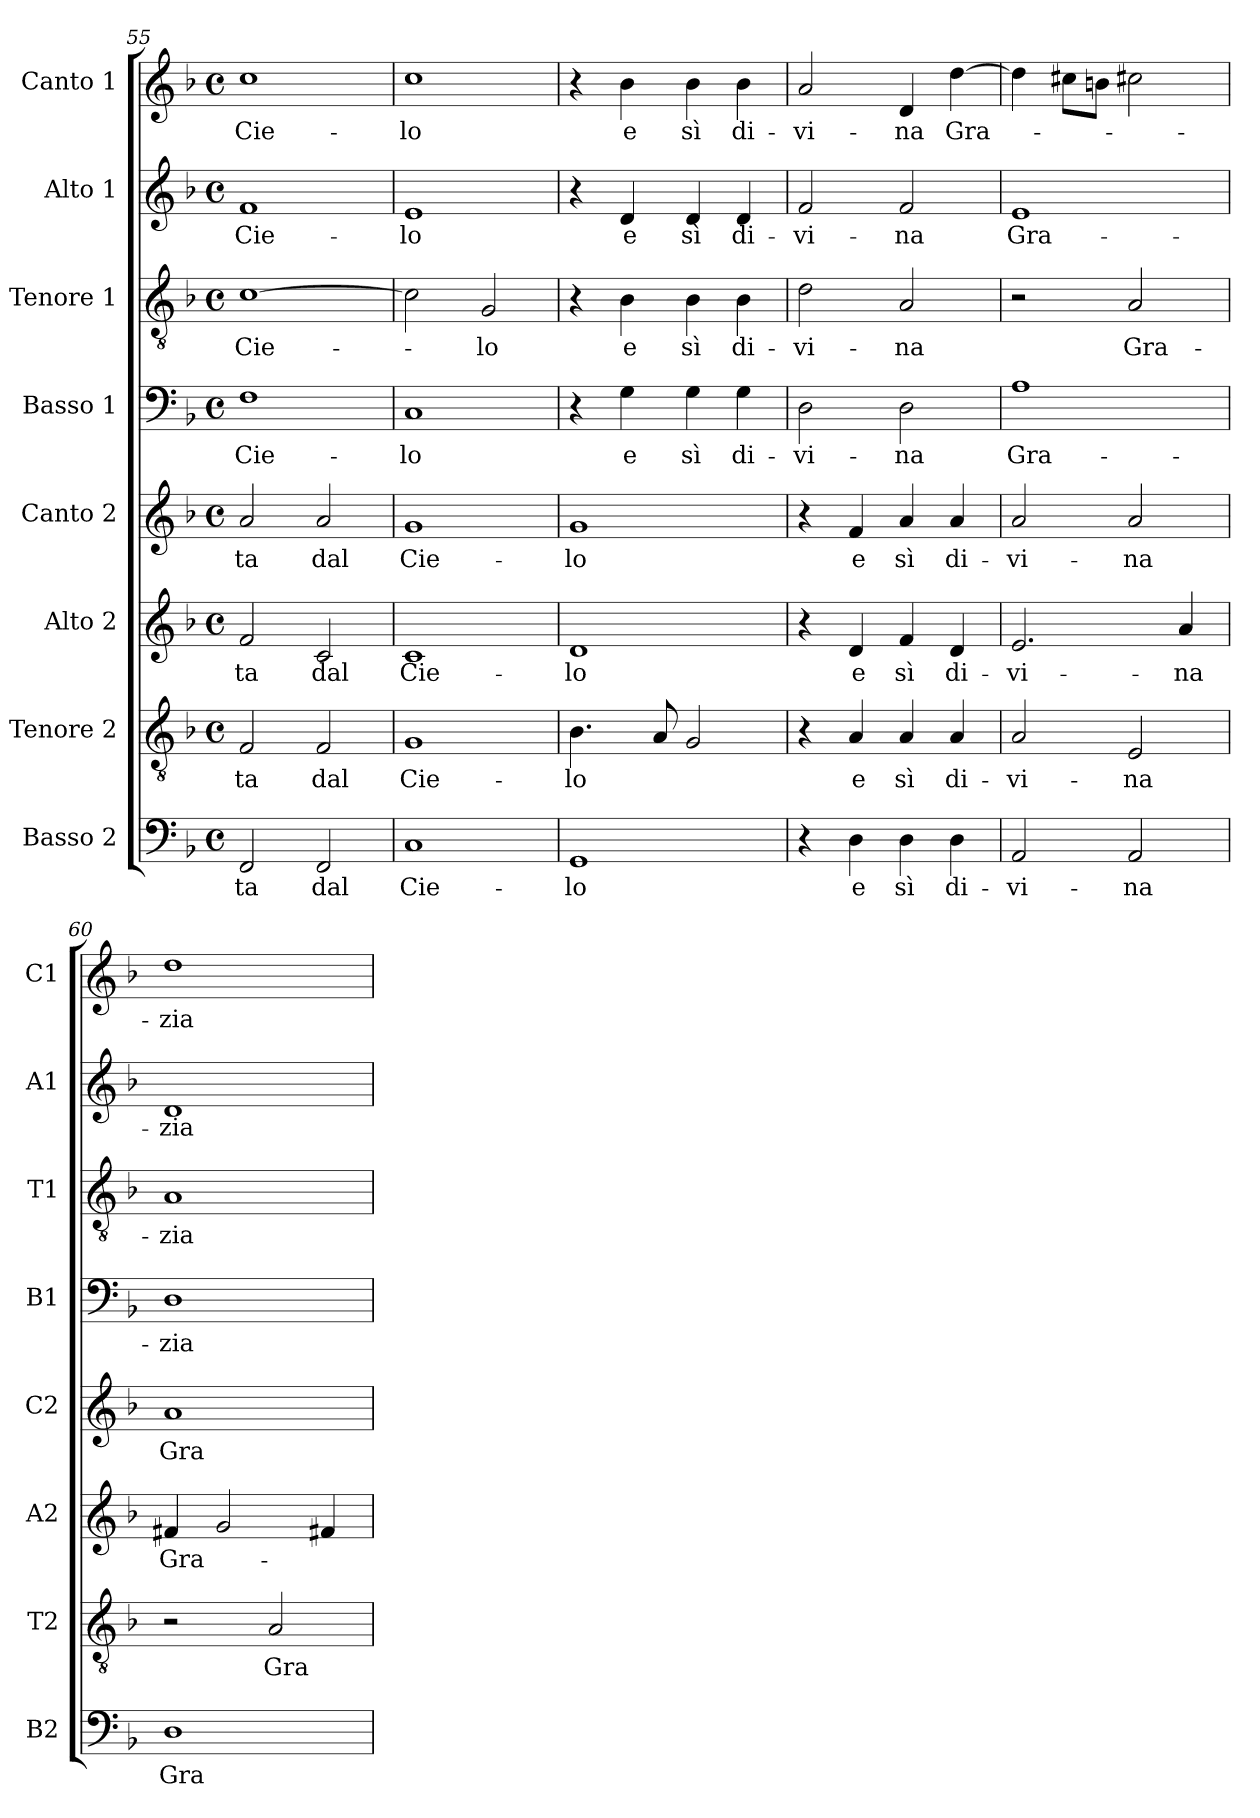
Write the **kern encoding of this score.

**kern	**text	**kern	**text	**kern	**text	**kern	**text	**kern	**text	**kern	**text	**kern	**text	**kern	**text
*part8	*part8	*part7	*part7	*part6	*part6	*part5	*part5	*part4	*part4	*part3	*part3	*part2	*part2	*part1	*part1
*staff8	*staff8	*staff7	*staff7	*staff6	*staff6	*staff5	*staff5	*staff4	*staff4	*staff3	*staff3	*staff2	*staff2	*staff1	*staff1
*I"Basso 2	*	*I"Tenore 2	*	*I"Alto 2	*	*I"Canto 2	*	*I"Basso 1	*	*I"Tenore 1	*	*I"Alto 1	*	*I"Canto 1	*
*I'B2	*	*I'T2	*	*I'A2	*	*I'C2	*	*I'B1	*	*I'T1	*	*I'A1	*	*I'C1	*
*clefF4	*	*clefGv2	*	*clefG2	*	*clefG2	*	*clefF4	*	*clefGv2	*	*clefG2	*	*clefG2	*
*k[b-]	*	*k[b-]	*	*k[b-]	*	*k[b-]	*	*k[b-]	*	*k[b-]	*	*k[b-]	*	*k[b-]	*
*F:	*	*F:	*	*F:	*	*F:	*	*F:	*	*F:	*	*F:	*	*F:	*
*M4/4	*	*M4/4	*	*M4/4	*	*M4/4	*	*M4/4	*	*M4/4	*	*M4/4	*	*M4/4	*
*met(c)	*	*met(c)	*	*met(c)	*	*met(c)	*	*met(c)	*	*met(c)	*	*met(c)	*	*met(c)	*
=55	=55	=55	=55	=55	=55	=55	=55	=55	=55	=55	=55	=55	=55	=55	=55
2FF	-ta	2F	-ta	2f	-ta	2a	-ta	1F	Cie-	[1c	Cie-	1f	Cie-	1cc	Cie-
2FF	-dal	2F	-dal	2c	-dal	2a	-dal	.	.	.	.	.	.	.	.
=56	=56	=56	=56	=56	=56	=56	=56	=56	=56	=56	=56	=56	=56	=56	=56
1C	Cie-	1G	Cie-	1c	Cie-	1g	Cie-	1C	-lo	2c]	.	1e	-lo	1cc	-lo
.	.	.	.	.	.	.	.	.	.	2G	-lo	.	.	.	.
=57	=57	=57	=57	=57	=57	=57	=57	=57	=57	=57	=57	=57	=57	=57	=57
1GG	-lo	4.B-	-lo	1d	-lo	1g	-lo	4r	.	4r	.	4r	.	4r	.
.	.	.	.	.	.	.	.	4G	-e	4B-	-e	4d	-e	4b-	-e
.	.	8A	.	.	.	.	.	.	.	.	.	.	.	.	.
.	.	2G	.	.	.	.	.	4G	-sì	4B-	-sì	4d	-sì	4b-	-sì
.	.	.	.	.	.	.	.	4G	di-	4B-	di-	4d	di-	4b-	di-
=58	=58	=58	=58	=58	=58	=58	=58	=58	=58	=58	=58	=58	=58	=58	=58
4r	.	4r	.	4r	.	4r	.	2D	vi-	2d	vi-	2f	vi-	2a	vi-
4D	-e	4A	-e	4d	-e	4f	-e	.	.	.	.	.	.	.	.
4D	-sì	4A	-sì	4f	-sì	4a	-sì	2D	-na	2A	-na	2f	-na	4d	-na
4D	di-	4A	di-	4d	di-	4a	di-	.	.	.	.	.	.	[4dd	Gra-
=59	=59	=59	=59	=59	=59	=59	=59	=59	=59	=59	=59	=59	=59	=59	=59
2AA	vi-	2A	vi-	2.e	vi-	2a	vi-	1A	Gra-	2r	.	1e	Gra-	4dd]	.
.	.	.	.	.	.	.	.	.	.	.	.	.	.	8cc#XL	.
.	.	.	.	.	.	.	.	.	.	.	.	.	.	8bnJ	.
2AA	-na	2E	-na	.	.	2a	-na	.	.	2A	Gra-	.	.	2cc#X	.
.	.	.	.	4a	-na	.	.	.	.	.	.	.	.	.	.
!!LO:PB:g=z
=60	=60	=60	=60	=60	=60	=60	=60	=60	=60	=60	=60	=60	=60	=60	=60
1D	Gra-	2r	.	4f#X	Gra-	1a	Gra-	1D	-zia	1A	-zia	1d	-zia	1dd	-zia
.	.	.	.	2g	.	.	.	.	.	.	.	.	.	.	.
.	.	2A	Gra-	.	.	.	.	.	.	.	.	.	.	.	.
.	.	.	.	4f#X	.	.	.	.	.	.	.	.	.	.	.
=	=	=	=	=	=	=	=	=	=	=	=	=	=	=	=
*-	*-	*-	*-	*-	*-	*-	*-	*-	*-	*-	*-	*-	*-	*-	*-
